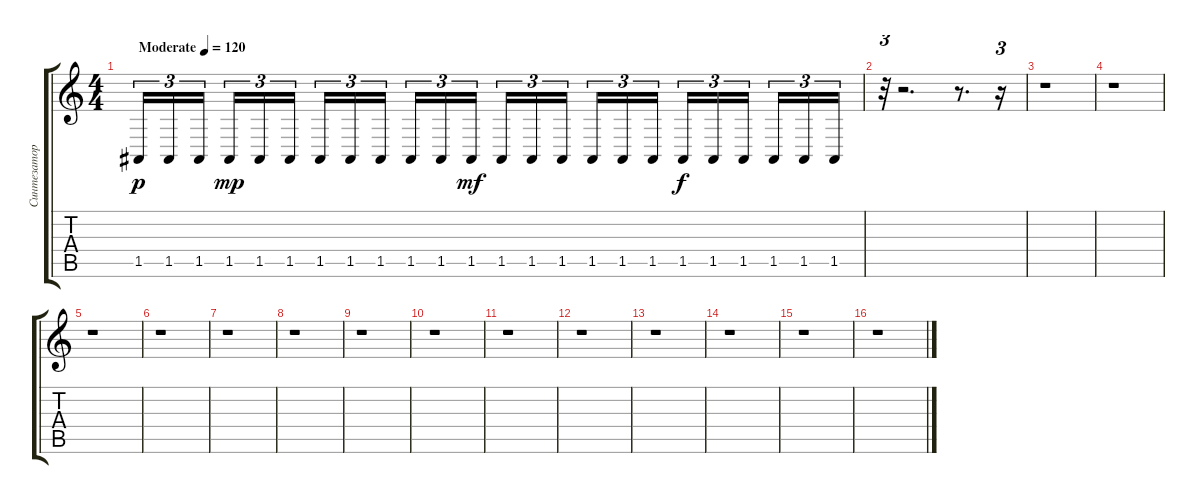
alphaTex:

\track ("Синтезатор" "Синтезатор") {instrument timpani}
\staff {score tabs}
\tuning (E4 B3 G3 D3 A2 E2) {hide}
\ts (4 4)
\tempo (120 "Moderate")
\clef g2
\ks c
1.5.16{tu (3 2) dy p instrument timpani} 1.5.16{tu (3 2)} 1.5.16{tu (3 2) beam splitsecondary} 1.5.16{tu (3 2) dy mp} 1.5.16{tu (3 2)} 1.5.16{tu (3 2)} 1.5.16{tu (3 2)} 1.5.16{tu (3 2)} 1.5.16{tu (3 2) beam splitsecondary} 1.5.16{tu (3 2)} 1.5.16{tu (3 2)} 1.5.16{tu (3 2) dy mf} 1.5.16{tu (3 2)} 1.5.16{tu (3 2)} 1.5.16{tu (3 2) beam splitsecondary} 1.5.16{tu (3 2)} 1.5.16{tu (3 2)} 1.5.16{tu (3 2)} 1.5.16{tu (3 2) dy f} 1.5.16{tu (3 2)} 1.5.16{tu (3 2) beam splitsecondary} 1.5.16{tu (3 2)} 1.5.16{tu (3 2)} 1.5.16{tu (3 2)} |
r.32{tu (3 2)} r.2{d} r.8{d} r.16{tu (3 2)} |
r.1 |
r.1 |
r.1 |
r.1 |
r.1 |
r.1 |
r.1 |
r.1 |
r.1 |
r.1 |
r.1 |
r.1 |
r.1 |
r.1
